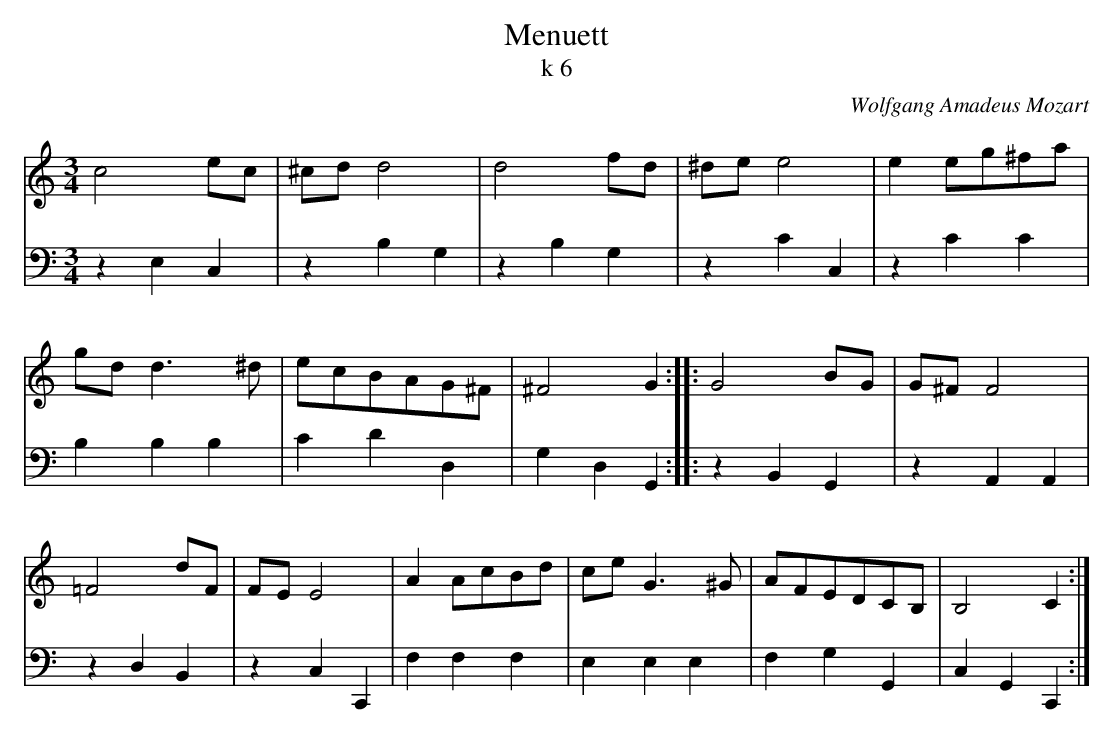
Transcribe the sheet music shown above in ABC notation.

X:1
T:Menuett
T:k 6
C:Wolfgang Amadeus Mozart
V:1 Program 1 0
V:2 Program 1 0 bass
M:3/4
L:1/8
K:C
V:1
c4ec|^cdd4|d4fd|^dee4|e2eg^fa|
V:2
z2E,2C,2|z2B,2G,2|z2B,2G,2|z2C2C,2|z2C2C2|
V:1
gdd3^d|ecBAG^F|^F4G2::G4BG|G^FF4|
V:2
B,2B,2B,2|C2D2D,2|G,2D,2G,,2::z2B,,2G,,2|z2A,,2A,,2|
V:1
=F4dF|FEE4|A2AcBd|ceG3^G|AFEDCB,|B,4C2:|
V:2
z2D,2B,,2|z2C,2C,,2|F,2F,2F,2|E,2E,2E,2|F,2G,2G,,2|C,2G,,2C,,2:|
